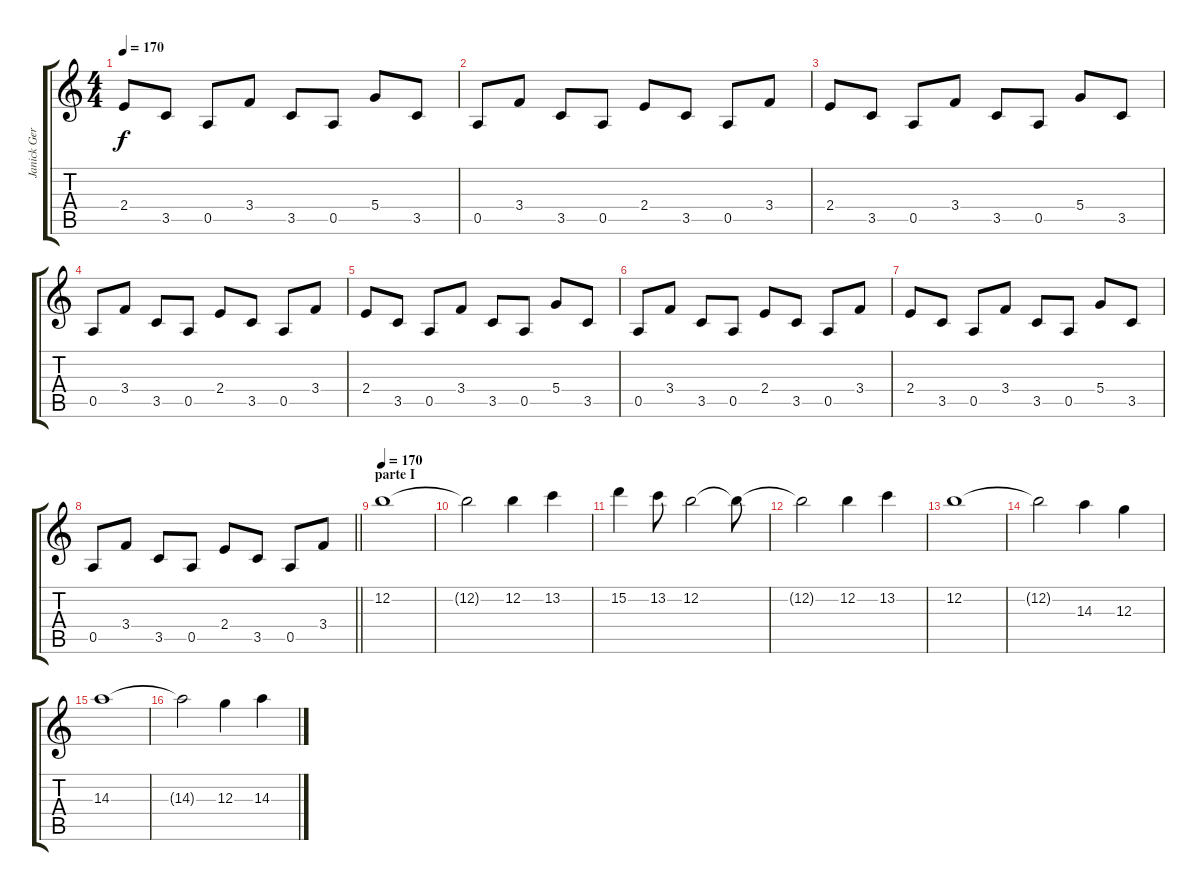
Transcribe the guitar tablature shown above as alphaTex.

\track ("Janick Gers" "Janick Ger") {instrument overdrivenguitar}
\staff {score tabs}
\tuning (E4 B3 G3 D3 A2 E2) {hide}
\ts (4 4)
\tempo 170
\clef g2
\ks c
2.4.8{dy f instrument electricguitarmuted} 3.5.8 0.5.8 3.4.8 3.5.8 0.5.8 5.4.8 3.5.8 |
0.5.8 3.4.8 3.5.8 0.5.8 2.4.8 3.5.8 0.5.8 3.4.8 |
2.4.8 3.5.8 0.5.8 3.4.8 3.5.8 0.5.8 5.4.8 3.5.8 |
0.5.8 3.4.8 3.5.8 0.5.8 2.4.8 3.5.8 0.5.8 3.4.8 |
2.4.8 3.5.8 0.5.8 3.4.8 3.5.8 0.5.8 5.4.8 3.5.8 |
0.5.8 3.4.8 3.5.8 0.5.8 2.4.8 3.5.8 0.5.8 3.4.8 |
2.4.8 3.5.8 0.5.8 3.4.8 3.5.8 0.5.8 5.4.8 3.5.8 |
\barLineRight lightlight
0.5.8 3.4.8 3.5.8 0.5.8 2.4.8 3.5.8 0.5.8 3.4.8 |
\section ("" "parte I")
\tempo 180
\tempo 170
12.2.1 |
12.2{t}.2 12.2.4 13.2.4 |
15.2.4 13.2.8 12.2.2 12.2{t}.8 |
12.2{t}.2 12.2.4 13.2.4 |
12.2.1 |
12.2{t}.2 14.3.4 12.3.4 |
14.3.1 |
14.3{t}.2 12.3.4 14.3.4
